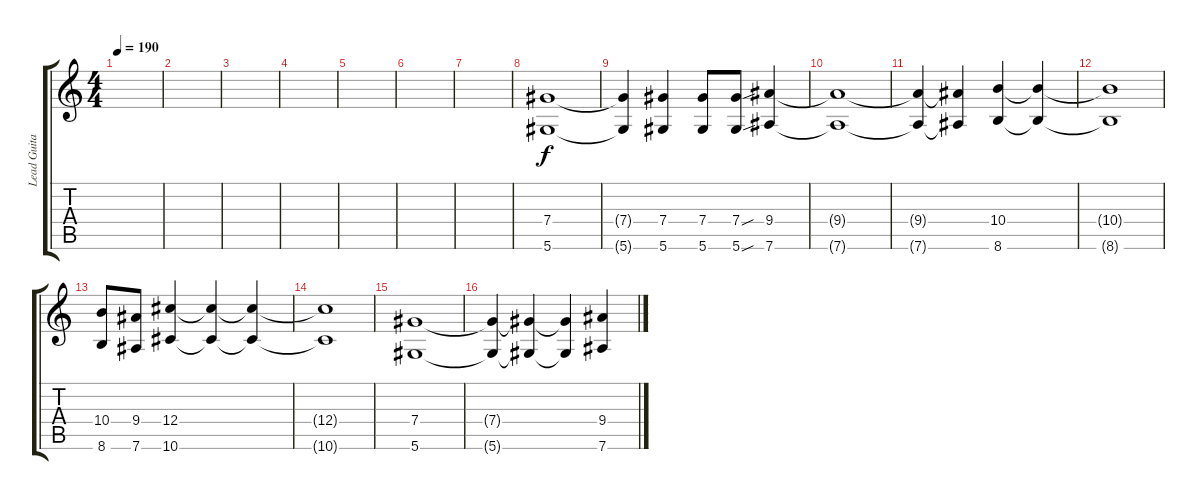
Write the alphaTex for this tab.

\track ("Lead Guitar" "Lead Guita") {instrument distortionguitar}
\staff {score tabs}
\tuning (Eb4 Bb3 Gb3 Db3 Ab2 Eb2) {hide}
\ts (4 4)
\tempo 190
\tempo 150
\tempo 190
\clef g2
\ks c
|
|
|
|
|
|
|
(7.4 5.6).1 |
(7.4{t} 5.6{t}).4 (7.4 5.6).4 (7.4 5.6).8 (7.4{sou} 5.6{sou}).8 (9.4 7.6).4 |
(9.4{t} 7.6{t}).1 |
(9.4{t} 7.6{t}).4 (9.4{t} 7.6{t}).4 (10.4 8.6).4 (10.4{t} 8.6{t}).4 |
(10.4{t} 8.6{t}).1 |
(10.4 8.6).8 (9.4 7.6).8 (12.4 10.6).4 (12.4{t} 10.6{t}).4 (12.4{t} 10.6{t}).4 |
(12.4{t} 10.6{t}).1 |
(7.4 5.6).1 |
(7.4{t} 5.6{t}).4 (7.4{t} 5.6{t}).4 (7.4{t} 5.6{t}).4 (9.4 7.6).4
